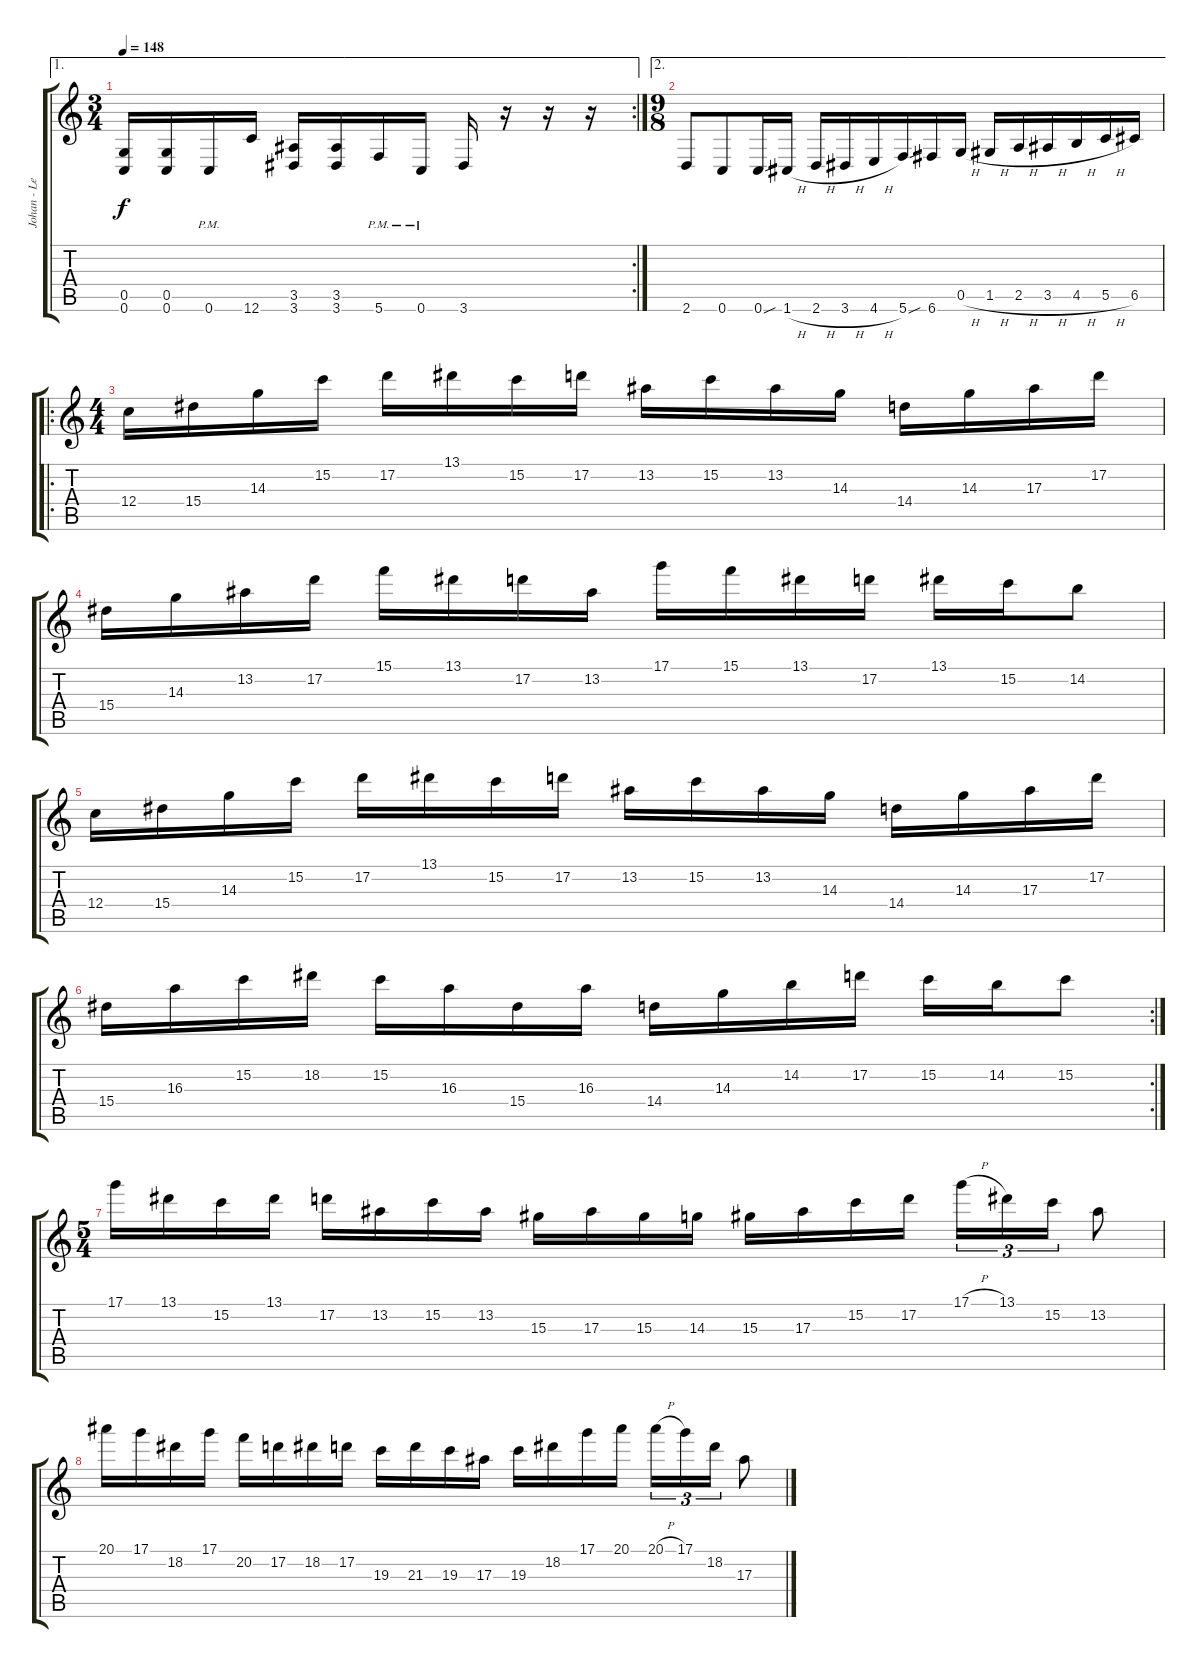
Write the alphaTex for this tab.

\track ("Johan - Lead Guitar" "Johan - Le") {instrument distortionguitar}
\staff {score tabs}
\tuning (D4 A3 F3 C3 G2 C2) {hide}
\ae 1
\rc 2
\ts (3 4)
\tempo 148
\clef g2
\ks c
(0.5 0.6).16{dy f} (0.5 0.6).16 0.6{pm}.16 12.6.16 (3.5 3.6).16 (3.5 3.6).16 5.6{pm}.16 0.6{pm}.16 3.6.16 r.16 r.16 r.16 |
\ae 2
\ts (9 8)
2.6.8 0.6.8 0.6{sou}.16 1.6{h}.16 2.6{h}.16 3.6{h}.16 4.6{h}.16 5.6{sou}.16 6.6.16 0.5{h}.16 1.5{h}.16 2.5{h}.16 3.5{h}.16 4.5{h}.16 5.5{h}.16 6.5.16 |
\ro
\ts (4 4)
12.4.16 15.4.16 14.3.16 15.2.16 17.2.16 13.1.16 15.2.16 17.2.16 13.2.16 15.2.16 13.2.16 14.3.16 14.4.16 14.3.16 17.3.16 17.2.16 |
15.4.16 14.3.16 13.2.16 17.2.16 15.1.16 13.1.16 17.2.16 13.2.16 17.1.16 15.1.16 13.1.16 17.2.16 13.1.16 15.2.16 14.2.8 |
12.4.16 15.4.16 14.3.16 15.2.16 17.2.16 13.1.16 15.2.16 17.2.16 13.2.16 15.2.16 13.2.16 14.3.16 14.4.16 14.3.16 17.3.16 17.2.16 |
\rc 2
15.4.16 16.3.16 15.2.16 18.2.16 15.2.16 16.3.16 15.4.16 16.3.16 14.4.16 14.3.16 14.2.16 17.2.16 15.2.16 14.2.16 15.2.8 |
\ts (5 4)
17.1.16 13.1.16 15.2.16 13.1.16 17.2.16 13.2.16 15.2.16 13.2.16 15.3.16 17.3.16 15.3.16 14.3.16 15.3.16 17.3.16 15.2.16 17.2.16 17.1{h}.16{tu (3 2)} 13.1.16{tu (3 2)} 15.2.16{tu (3 2)} 13.2.8 |
20.1.16 17.1.16 18.2.16 17.1.16 20.2.16 17.2.16 18.2.16 17.2.16 19.3.16 21.3.16 19.3.16 17.3.16 19.3.16 18.2.16 17.1.16 20.1.16 20.1{h}.16{tu (3 2)} 17.1.16{tu (3 2)} 18.2.16{tu (3 2)} 17.3.8
